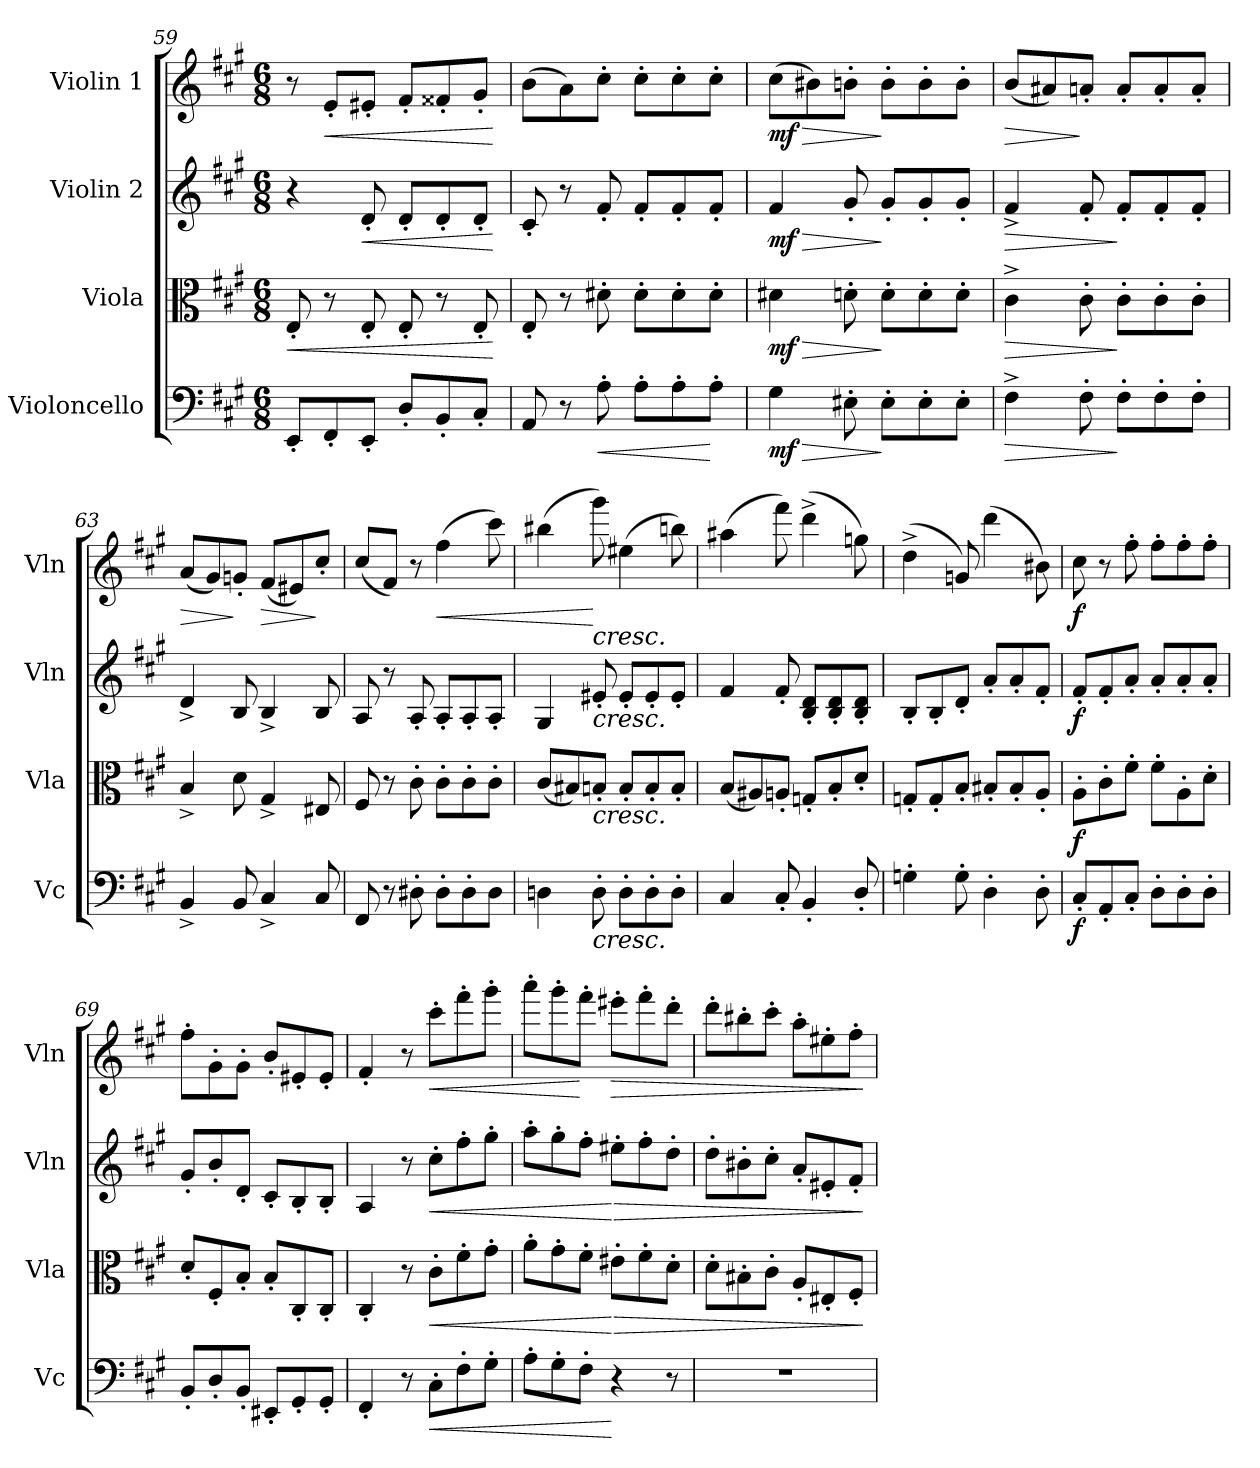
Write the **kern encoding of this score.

**kern	**dynam	**kern	**dynam	**kern	**dynam	**kern	**dynam
*part4	*part4	*part3	*part3	*part2	*part2	*part1	*part1
*staff4	*staff4	*staff3	*staff3	*staff2	*staff2	*staff1	*staff1
*I"Violoncello	*	*I"Viola	*	*I"Violin 2	*	*I"Violin 1	*
*I'Vc	*	*I'Vla	*	*I'Vln	*	*I'Vln	*
!!LO:LB:g=z
*clefF4	*	*clefC3	*	*clefG2	*	*clefG2	*
*k[f#c#g#]	*	*k[f#c#g#]	*	*k[f#c#g#]	*	*k[f#c#g#]	*
*M6/8	*	*M6/8	*	*M6/8	*	*M6/8	*
=59	=59	=59	=59	=59	=59	=59	=59
!	!	!	!LO:HP:b	!	!	!	!
8EE'/L	.	8E'/	<	4r	.	8r	.
!	!	!	!	!	!	!	!LO:HP:b
8FF#'/	.	8r	.	.	.	8e'/L	<
!	!	!	!	!	!LO:HP:b	!	!
8EE'/J	.	8E'/	.	8d'/	<	8e#X'/J	.
8D'/L	.	8E'/	.	8d'/L	.	8f#'/L	.
8BB'/	.	8r	.	8d'/	.	8f##X'/	.
8C#'/J	.	8E'/	.	8d'/J	.	8g#'/J	.
.	.	.	[	.	[	.	[
=60	=60	=60	=60	=60	=60	=60	=60
8AA/	.	8E'/	.	8c#'/	.	(>8b\L	.
8r	.	8r	.	8r	.	8a\)	.
!	!LO:HP:b	!	!	!	!	!	!
8A'\	<	8d#X'\	.	8f#'/	.	8cc#'\J	.
8A'\L	.	8d#'\L	.	8f#'/L	.	8cc#'\L	.
8A'\	.	8d#'\	.	8f#'/	.	8cc#'\	.
8A'\J	[	8d#'\J	.	8f#'/J	.	8cc#'\J	.
=61	=61	=61	=61	=61	=61	=61	=61
!	!LO:HP:b	!	!LO:HP:b	!	!LO:HP:b	!	!LO:HP:b
!	!LO:DY:n=1:b	!	!LO:DY:n=1:b	!	!LO:DY:n=1:b	!	!LO:DY:n=1:b
4G#\	> mf	4d#X\	> mf	4f#/	> mf	(>8cc#\L	> mf
.	.	.	.	.	.	8b#X\)	.
8E#X'\	.	8dn'\	.	8g#'/	.	8bn'\J	.
8E#'\L	]	8d'\L	]	8g#'/L	]	8b'\L	]
8E#'\	.	8d'\	.	8g#'/	.	8b'\	.
8E#'\J	.	8d'\J	.	8g#'/J	.	8b'\J	.
=62	=62	=62	=62	=62	=62	=62	=62
!	!LO:HP:b	!	!LO:HP:b	!	!LO:HP:b	!	!LO:HP:b
4F#^\	>	4c#^\	>	4f#^/	>	(<8b/L	>
.	.	.	.	.	.	8a#X/)	.
8F#'\	.	8c#'\	.	8f#'/	.	8an'/J	]
8F#'\L	]	8c#'\L	]	8f#'/L	]	8a'/L	.
8F#'\	.	8c#'\	.	8f#'/	.	8a'/	.
8F#'\J	.	8c#'\J	.	8f#'/J	.	8a'/J	.
=63	=63	=63	=63	=63	=63	=63	=63
!	!	!	!	!	!	!	!LO:HP:b
4BB^/	.	4B^/	.	4d^/	.	(<8a/L	>
.	.	.	.	.	.	8g#/)	.
8BB/	.	8d\	.	8B/	.	8gn'/J	]
!	!	!	!	!	!	!	!LO:HP:b
4C#^/	.	4G#^/	.	4B^/	.	(<8f#/L	>
.	.	.	.	.	.	8e#X/)	.
8C#/	.	8E#X/	.	8B/	.	8cc#'/J	]
=64	=64	=64	=64	=64	=64	=64	=64
8FF#/	.	8F#/	.	8A/	.	(8cc#/L	.
8r	.	8r	.	8r	.	8f#/J)	.
8D#X'\	.	8c#'\	.	8A'/	.	8r	.
!	!	!	!	!	!	!	!LO:HP:b
8D#'\L	.	8c#'\L	.	8A'/L	.	(>4ff#\	<
8D#'\	.	8c#'\	.	8A'/	.	.	.
8D#\J	.	8c#'\J	.	8A'/J	.	8ccc#\)	.
=65	=65	=65	=65	=65	=65	=65	=65
4Dn\	.	(<8c#/L	.	4G#/	.	(>4bb#X\	.
.	.	8B#X/)	.	.	.	.	.
!	!	!	!	!	!	!LO:TX:b:i:t=cresc.	!
!	!	!	!	!LO:TX:b:i:t=cresc.	!	!	!
!	!	!LO:TX:b:i:t=cresc.	!	!	!	!	!
!LO:TX:b:i:t=cresc.	!	!	!	!	!	!	!
8D'\	.	8Bn'/J	.	8e#X'/	.	8ggg#\)	[
8D'\L	.	8B'/L	.	8e#'/L	.	(>4ee#X\	.
8D'\	.	8B'/	.	8e#'/	.	.	.
8D'\J	.	8B'/J	.	8e#'/J	.	8bbn\)	.
!!LO:LB:g=z
=66	=66	=66	=66	=66	=66	=66	=66
4C#/	.	(<8B/L	.	4f#/	.	(>4aa#X\	.
.	.	8A#X/)	.	.	.	.	.
8C#'/	.	8An'/J	.	8f#'/	.	8fff#\)	.
4BB'/	.	8Gn'/L	.	8B/' 8d/'L	.	(>4ddd^\	.
.	.	8B'/	.	8B/' 8d/'	.	.	.
8D'/	.	8d'/J	.	8B/' 8d/'J	.	8ggn\)	.
=67	=67	=67	=67	=67	=67	=67	=67
4Gn'\	.	8Gn'/L	.	8B'/L	.	(>4dd^\	.
.	.	8G'/	.	8B'/	.	.	.
8G'\	.	8B'/J	.	8d'/J	.	8gn/)	.
4D'\	.	8B#X'/L	.	8a'/L	.	(>4ddd\	.
.	.	8B#'/	.	8a'/	.	.	.
8D'\	.	8A'/J	.	8f#'/J	.	8b#X\)	.
=68	=68	=68	=68	=68	=68	=68	=68
!	!LO:DY:b	!	!LO:DY:b	!	!LO:DY:b	!	!LO:DY:b
8C#'/L	f	8A'\L	f	8f#'/L	f	8cc#\	f
8AA'/	.	8c#'\	.	8f#'/	.	8r	.
8C#'/J	.	8f#'\J	.	8a'/J	.	8ff#'\	.
8D'\L	.	8f#'\L	.	8a'/L	.	8ff#'\L	.
8D'\	.	8A'\	.	8a'/	.	8ff#'\	.
8D'\J	.	8d'\J	.	8a'/J	.	8ff#'\J	.
=69	=69	=69	=69	=69	=69	=69	=69
8BB'/L	.	8d'/L	.	8g#'/L	.	8ff#'\L	.
8D'/	.	8F#'/	.	8b'/	.	8g#'\	.
8BB'/J	.	8B'/J	.	8d'/J	.	8g#'\J	.
8EE#X'/L	.	8B'/L	.	8c#'/L	.	8b'/L	.
8GG#'/	.	8C#'/	.	8B'/	.	8e#X'/	.
8GG#'/J	.	8C#'/J	.	8B'/J	.	8e#'/J	.
=70	=70	=70	=70	=70	=70	=70	=70
4FF#'/	.	4C#'/	.	4A/	.	4f#'/	.
8r	.	8r	.	8r	.	8r	.
!	!LO:HP:b	!	!LO:HP:b	!	!LO:HP:b	!	!LO:HP:b
8C#'\L	<	8c#'\L	<	8cc#'\L	<	8ccc#'\L	<
8F#'\	.	8f#'\	.	8ff#'\	.	8fff#'\	.
8G#'\J	.	8g#'\J	.	8gg#'\J	.	8ggg#'\J	.
=71	=71	=71	=71	=71	=71	=71	=71
8A'\L	.	8a'\L	.	8aa'\L	.	8aaa'\L	.
8G#'\	.	8g#'\	.	8gg#'\	.	8ggg#'\	.
8F#'\J	.	8f#'\J	.	8ff#'\J	.	8fff#'\J	[
!	!	!	!LO:HP:n=1:b	!	!LO:HP:n=1:b	!	!LO:HP:b
4r	[	8e#X'\L	[ >	8ee#X'\L	[ >	8eee#X'\L	>
.	.	8f#'\	.	8ff#'\	.	8fff#'\	.
8r	.	8d'\J	.	8dd'\J	.	8ddd'\J	.
=72	=72	=72	=72	=72	=72	=72	=72
2.r	.	8d'\L	.	8dd'\L	.	8ddd'\L	.
.	.	8B#X'\	.	8b#X'\	.	8bb#X'\	.
.	.	8c#'\J	.	8cc#'\J	.	8ccc#'\J	.
.	.	8A'/L	.	8a'/L	.	8aa'\L	.
.	.	8E#X'/	.	8e#X'/	.	8ee#X'\	.
.	.	8F#'/J	.	8f#'/J	.	8ff#'\J	.
.	.	.	]	.	]	.	]
=	=	=	=	=	=	=	=
*-	*-	*-	*-	*-	*-	*-	*-
